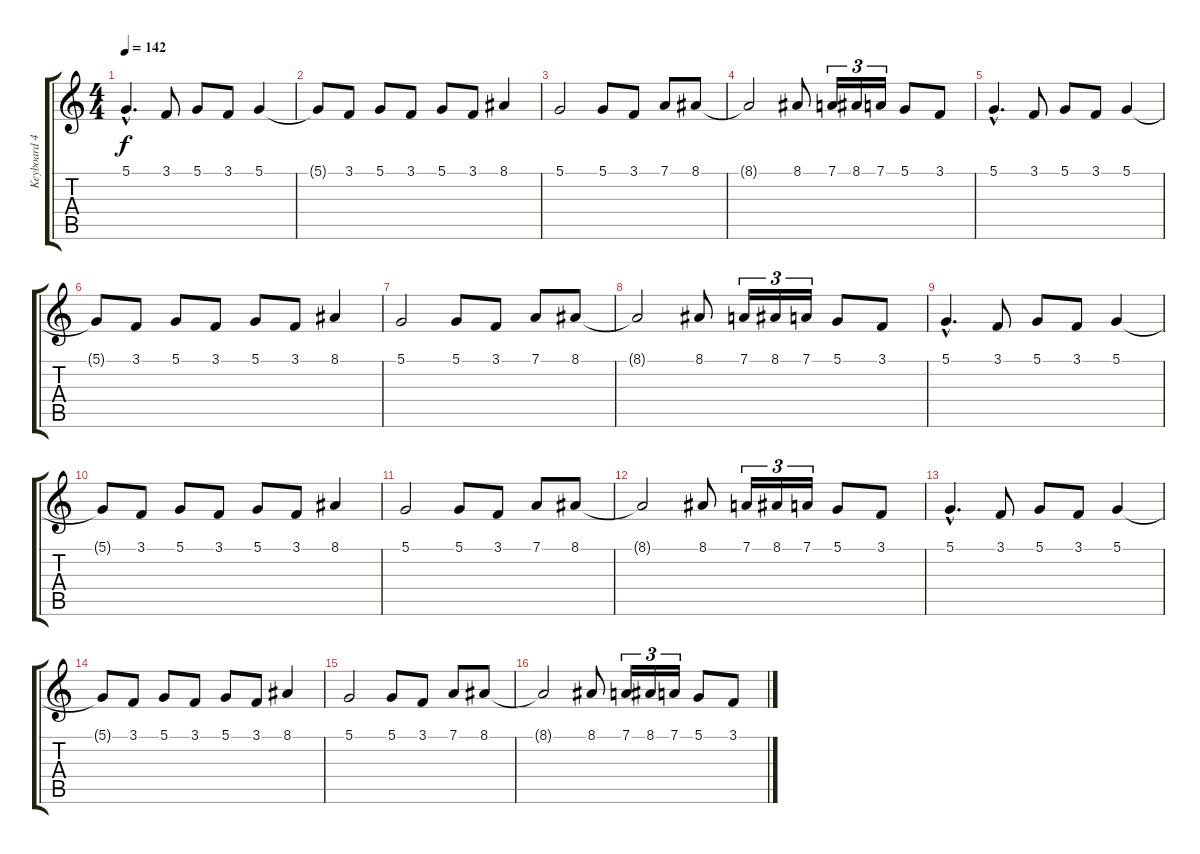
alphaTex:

\track ("Keyboard 4" "Keyboard 4") {instrument lead2sawtooth}
\staff {score tabs}
\tuning (D4 A3 F3 C3 G2 D2) {hide}
\ts (4 4)
\tempo 142
\clef g2
\ks c
5.1{hac}.4{d dy f} 3.1.8 5.1.8 3.1.8 5.1.4 |
5.1{t}.8 3.1.8 5.1.8 3.1.8 5.1.8 3.1.8 8.1.4 |
5.1.2 5.1.8 3.1.8 7.1.8 8.1.8 |
8.1{t}.2 8.1.8 7.1.16{tu (3 2)} 8.1.16{tu (3 2)} 7.1.16{tu (3 2)} 5.1.8 3.1.8 |
5.1{hac}.4{d} 3.1.8 5.1.8 3.1.8 5.1.4 |
5.1{t}.8 3.1.8 5.1.8 3.1.8 5.1.8 3.1.8 8.1.4 |
5.1.2 5.1.8 3.1.8 7.1.8 8.1.8 |
8.1{t}.2 8.1.8 7.1.16{tu (3 2)} 8.1.16{tu (3 2)} 7.1.16{tu (3 2)} 5.1.8 3.1.8 |
5.1{hac}.4{d} 3.1.8 5.1.8 3.1.8 5.1.4 |
5.1{t}.8 3.1.8 5.1.8 3.1.8 5.1.8 3.1.8 8.1.4 |
5.1.2 5.1.8 3.1.8 7.1.8 8.1.8 |
8.1{t}.2 8.1.8 7.1.16{tu (3 2)} 8.1.16{tu (3 2)} 7.1.16{tu (3 2)} 5.1.8 3.1.8 |
5.1{hac}.4{d} 3.1.8 5.1.8 3.1.8 5.1.4 |
5.1{t}.8 3.1.8 5.1.8 3.1.8 5.1.8 3.1.8 8.1.4 |
5.1.2 5.1.8 3.1.8 7.1.8 8.1.8 |
8.1{t}.2 8.1.8 7.1.16{tu (3 2)} 8.1.16{tu (3 2)} 7.1.16{tu (3 2)} 5.1.8 3.1.8
